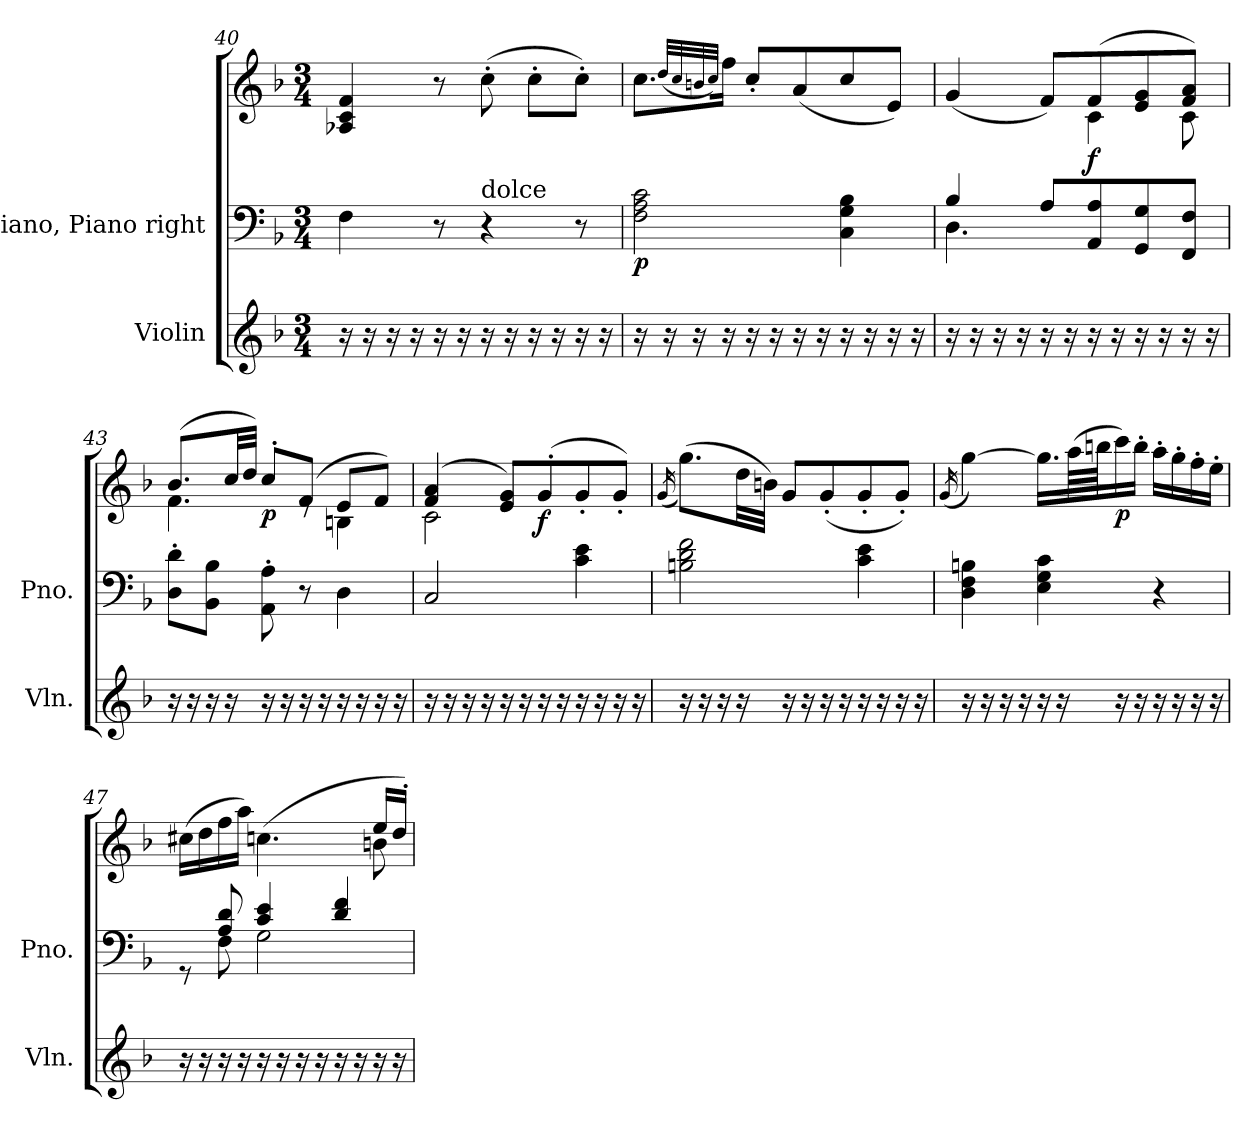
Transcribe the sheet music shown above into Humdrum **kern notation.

**kern	**kern	**kern	**dynam
*part2	*part1	*part1	*part1
*staff3	*staff2	*staff1	*staff1/2
*I"Violin	*I"Piano, Piano right	*	*
*I'Vln.	*I'Pno.	*	*
*clefG2	*clefF4	*clefG2	*
*k[b-]	*k[b-]	*k[b-]	*
*M3/4	*M3/4	*M3/4	*
=40	=40	=40	=40
16r	4F\	4A-X/ 4c/ 4f/	.
16r	.	.	.
16r	.	.	.
16r	.	.	.
16r	8r	8r	.
16r	.	.	.
!	!LO:TX:a:t=dolce	!	!
16r	4r	(>8cc'\	.
16r	.	.	.
16r	.	8cc'\L	.
16r	.	.	.
16r	8r	8cc'\J)	.
16r	.	.	.
=41	=41	=41	=41
!	!	!	!LO:DY:b=2
16r	2F\ 2A\ 2c\	8.cc\L	p
16r	.	.	.
16r	.	.	.
.	.	(<32qdd/LLL	.
.	.	32qcc/	.
.	.	32qbn/	.
.	.	32qcc/JJJ)	.
16r	.	16ff\Jk	.
16r	.	8cc'/L	.
16r	.	.	.
16r	.	(<8a/	.
16r	.	.	.
16r	4C\ 4G\ 4B-\	8cc/	.
16r	.	.	.
16r	.	8e/J)	.
16r	.	.	.
!!LO:LB:g=z
=42	=42	=42	=42
*	*^	*^	*
16r	4B-/	4.D\	(<4g/	4.ryy	.
16r	.	.	.	.	.
16r	.	.	.	.	.
16r	.	.	.	.	.
16r	8A/L	.	8f/L)	.	.
16r	.	.	.	.	.
!	!	!	!	!	!LO:DY:b
16r	8AA/ 8A/	4.ryy	(>8f/	4c\	f
16r	.	.	.	.	.
16r	8GG/ 8G/	.	8e/ 8g/	.	.
16r	.	.	.	.	.
16r	8FF/ 8F/J	.	8f/ 8a/J)	8c\	.
16r	.	.	.	.	.
*	*v	*v	*	*	*
=43	=43	=43	=43	=43
16r	8D\' 8d\'L	(>8.b-/L	4.f\	.
16r	.	.	.	.
16r	8BB-\ 8B-\J	.	.	.
16r	.	32cc/LL	.	.
.	.	32dd/JJJ)	.	.
!	!	!	!	!LO:DY:b
16r	8AA\' 8A\'	8cc'/L	.	p
16r	.	.	.	.
16r	8r	(>8f/J	8re	.
16r	.	.	.	.
16r	4D\	4Bn\	8e/L	.
16r	.	.	.	.
16r	.	.	8f/J)	.
16r	.	.	.	.
=44	=44	=44	=44	=44
16r	2C/	(>4f/ 4a/	2c\	.
16r	.	.	.	.
16r	.	.	.	.
16r	.	.	.	.
16r	.	8e/ 8g/L)	.	.
16r	.	.	.	.
!	!	!	!	!LO:DY:b
16r	.	(>8g'/	.	f
16r	.	.	.	.
16r	4c\ 4e\	8g'/	4ryy	.
16r	.	.	.	.
16r	.	8g'/J)	.	.
16r	.	.	.	.
*	*	*v	*v	*
!!LO:PB:g=z
=45	=45	=45	=45
.	.	(>16qg/	.
16r	2Bn\ 2d\ 2f\	(>8.gg\L)	.
16r	.	.	.
16r	.	.	.
16r	.	32dd\LL	.
.	.	32bn\JJJ)	.
16r	.	8g/L	.
16r	.	.	.
16r	.	(<8g'/	.
16r	.	.	.
16r	4c\ 4e\	8g'/	.
16r	.	.	.
16r	.	8g'/J)	.
16r	.	.	.
=46	=46	=46	=46
.	.	(>16qg/	.
16r	4D\ 4F\ 4Bn\	[4gg\)	.
16r	.	.	.
16r	.	.	.
16r	.	.	.
16r	4E\ 4G\ 4c\	16.gg\LL]	.
16r	.	.	.
.	.	(>64aa\LL	.
.	.	64bbn\JJ	.
!	!	!	!LO:DY:b
16r	.	16ccc\)	p
16r	.	16bb'\JJ	.
16r	4r	16aa'\LL	.
16r	.	16gg'\	.
16r	.	16ff'\	.
16r	.	16ee'\JJ	.
=47	=47	=47	=47
*	*^	*^	*
16r	8rGG	8ryy	(>16cc#X\LL	8ryy	.
16r	.	.	16dd\	.	.
*	*	*	*v	*v	*
16r	8A/ 8d/	8F\	16ff\	.
16r	.	.	16aa\JJ)	.
16r	4c/ 4e/	2G\	(>4.ccn\	.
16r	.	.	.	.
16r	.	.	.	.
16r	.	.	.	.
16r	4d/ 4f/	.	.	.
16r	.	.	.	.
*	*	*	*^	*
16r	.	.	16ee/LL	8bn\	.
16r	.	.	16dd'/JJ)	.	.
*	*v	*v	*	*	*
*	*	*v	*v	*
=	=	=	=
*-	*-	*-	*-
